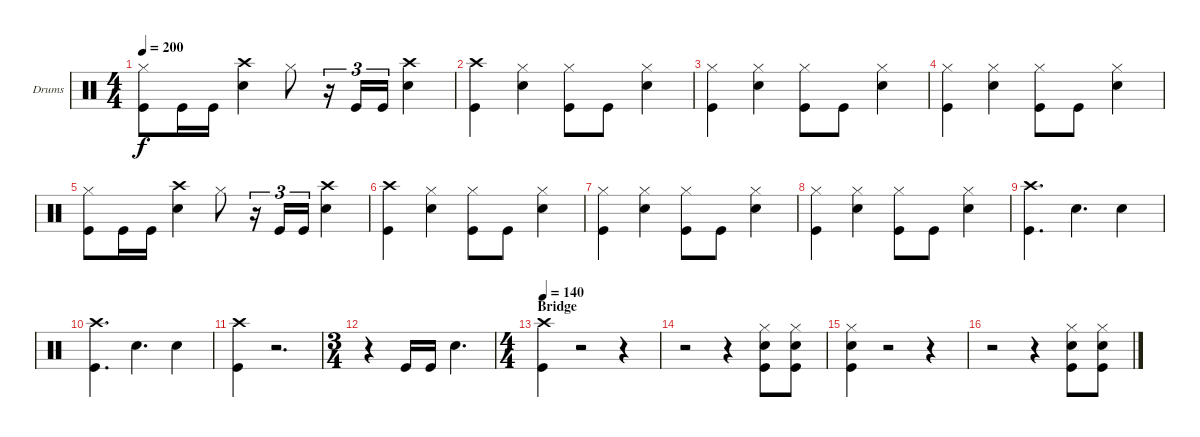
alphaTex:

\defaultSystemsLayout 4
\bracketExtendMode groupsimilarinstruments
\firstSystemTrackNameOrientation horizontal
\otherSystemsTrackNameOrientation horizontal
\track ("Drums" "Drums") {instrument percussion}
\staff {score}
\articulation defaults
\ts (4 4)
\tempo 200
\clef neutral
\ks c
("Hi-Hat (closed)" "Kick (hit)").8{dy f} "Kick (hit)".16 "Kick (hit)".16 ("Snare (hit) 2" "Crash high (hit)").4 "Hi-Hat (closed)".8 r.16{tu (3 2)} "Kick (hit)".16{tu (3 2)} "Kick (hit)".16{tu (3 2)} ("Snare (hit) 2" "Crash high (hit)").4 |
("Crash high (hit)" "Kick (hit)").4 ("Snare (hit) 2" "Hi-Hat (closed)").4 ("Kick (hit)" "Hi-Hat (closed)").8 "Kick (hit)".8 ("Snare (hit) 2" "Hi-Hat (closed)").4 |
("Kick (hit)" "Hi-Hat (closed)").4 ("Snare (hit) 2" "Hi-Hat (closed)").4 ("Hi-Hat (closed)" "Kick (hit)").8 "Kick (hit)".8 ("Snare (hit) 2" "Hi-Hat (closed)").4 |
("Kick (hit)" "Hi-Hat (closed)").4 ("Snare (hit) 2" "Hi-Hat (closed)").4 ("Hi-Hat (closed)" "Kick (hit)").8 "Kick (hit)".8 ("Snare (hit) 2" "Hi-Hat (closed)").4 |
("Hi-Hat (closed)" "Kick (hit)").8 "Kick (hit)".16 "Kick (hit)".16 ("Snare (hit) 2" "Crash high (hit)").4 "Hi-Hat (closed)".8 r.16{tu (3 2)} "Kick (hit)".16{tu (3 2)} "Kick (hit)".16{tu (3 2)} ("Snare (hit) 2" "Crash high (hit)").4 |
("Crash high (hit)" "Kick (hit)").4 ("Snare (hit) 2" "Hi-Hat (closed)").4 ("Kick (hit)" "Hi-Hat (closed)").8 "Kick (hit)".8 ("Snare (hit) 2" "Hi-Hat (closed)").4 |
("Kick (hit)" "Hi-Hat (closed)").4 ("Snare (hit) 2" "Hi-Hat (closed)").4 ("Hi-Hat (closed)" "Kick (hit)").8 "Kick (hit)".8 ("Snare (hit) 2" "Hi-Hat (closed)").4 |
("Kick (hit)" "Hi-Hat (closed)").4 ("Snare (hit) 2" "Hi-Hat (closed)").4 ("Kick (hit)" "Hi-Hat (closed)").8 "Kick (hit)".8 ("Snare (hit) 2" "Hi-Hat (closed)").4 |
("Kick (hit)" "Crash high (hit)").4{d} "Snare (hit) 2".4{d} "Snare (hit) 2".4 |
("Kick (hit)" "Crash high (hit)").4{d} "Snare (hit) 2".4{d} "Snare (hit) 2".4 |
("Kick (hit)" "Crash high (hit)").4 r.2{d} |
\ts (3 4)
r.4 "Kick (hit)".16 "Kick (hit)".16 "Snare (hit) 2".4{d} |
\ts (4 4)
\section ("" "Bridge")
\tempo 140
("Kick (hit)" "Crash high (hit)").4 r.2 r.4 |
r.2 r.4 ("Kick (hit)" "Snare (hit) 2" "Hi-Hat (closed)").8 ("Hi-Hat (closed)" "Snare (hit) 2" "Kick (hit)").8 |
("Kick (hit)" "Snare (hit) 2" "Hi-Hat (closed)").4 r.2 r.4 |
r.2 r.4 ("Kick (hit)" "Snare (hit) 2" "Hi-Hat (closed)").8 ("Hi-Hat (closed)" "Snare (hit) 2" "Kick (hit)").8
